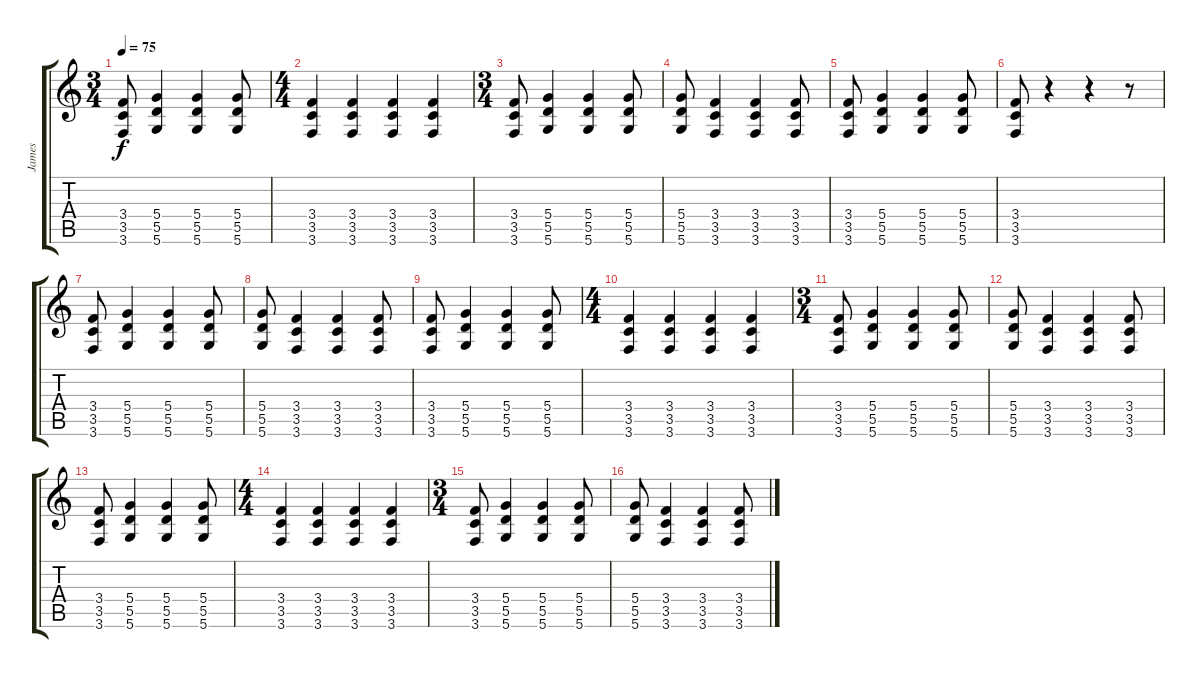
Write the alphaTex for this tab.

\track ("James" "James") {instrument distortionguitar}
\staff {score tabs}
\tuning (E4 B3 G3 D3 A2 D2) {hide}
\ts (3 4)
\tempo 75
\clef g2
\ks c
(3.4 3.5 3.6).8{dy f} (5.4 5.5 5.6).4 (5.4 5.5 5.6).4 (5.4 5.5 5.6).8 |
\ts (4 4)
(3.4 3.5 3.6).4 (3.4 3.5 3.6).4 (3.4 3.5 3.6).4 (3.4 3.5 3.6).4 |
\ts (3 4)
(3.4 3.5 3.6).8 (5.4 5.5 5.6).4 (5.4 5.5 5.6).4 (5.4 5.5 5.6).8 |
(5.4 5.5 5.6).8 (3.4 3.5 3.6).4 (3.4 3.5 3.6).4 (3.4 3.5 3.6).8 |
(3.4 3.5 3.6).8 (5.4 5.5 5.6).4 (5.4 5.5 5.6).4 (5.4 5.5 5.6).8 |
(3.4 3.5 3.6).8 r.4 r.4 r.8 |
(3.4 3.5 3.6).8 (5.4 5.5 5.6).4 (5.4 5.5 5.6).4 (5.4 5.5 5.6).8 |
(5.4 5.5 5.6).8 (3.4 3.5 3.6).4 (3.4 3.5 3.6).4 (3.4 3.5 3.6).8 |
(3.4 3.5 3.6).8 (5.4 5.5 5.6).4 (5.4 5.5 5.6).4 (5.4 5.5 5.6).8 |
\ts (4 4)
(3.4 3.5 3.6).4 (3.4 3.5 3.6).4 (3.4 3.5 3.6).4 (3.4 3.5 3.6).4 |
\ts (3 4)
(3.4 3.5 3.6).8 (5.4 5.5 5.6).4 (5.4 5.5 5.6).4 (5.4 5.5 5.6).8 |
(5.4 5.5 5.6).8 (3.4 3.5 3.6).4 (3.4 3.5 3.6).4 (3.4 3.5 3.6).8 |
(3.4 3.5 3.6).8 (5.4 5.5 5.6).4 (5.4 5.5 5.6).4 (5.4 5.5 5.6).8 |
\ts (4 4)
(3.4 3.5 3.6).4 (3.4 3.5 3.6).4 (3.4 3.5 3.6).4 (3.4 3.5 3.6).4 |
\ts (3 4)
(3.4 3.5 3.6).8 (5.4 5.5 5.6).4 (5.4 5.5 5.6).4 (5.4 5.5 5.6).8 |
(5.4 5.5 5.6).8 (3.4 3.5 3.6).4 (3.4 3.5 3.6).4 (3.4 3.5 3.6).8
